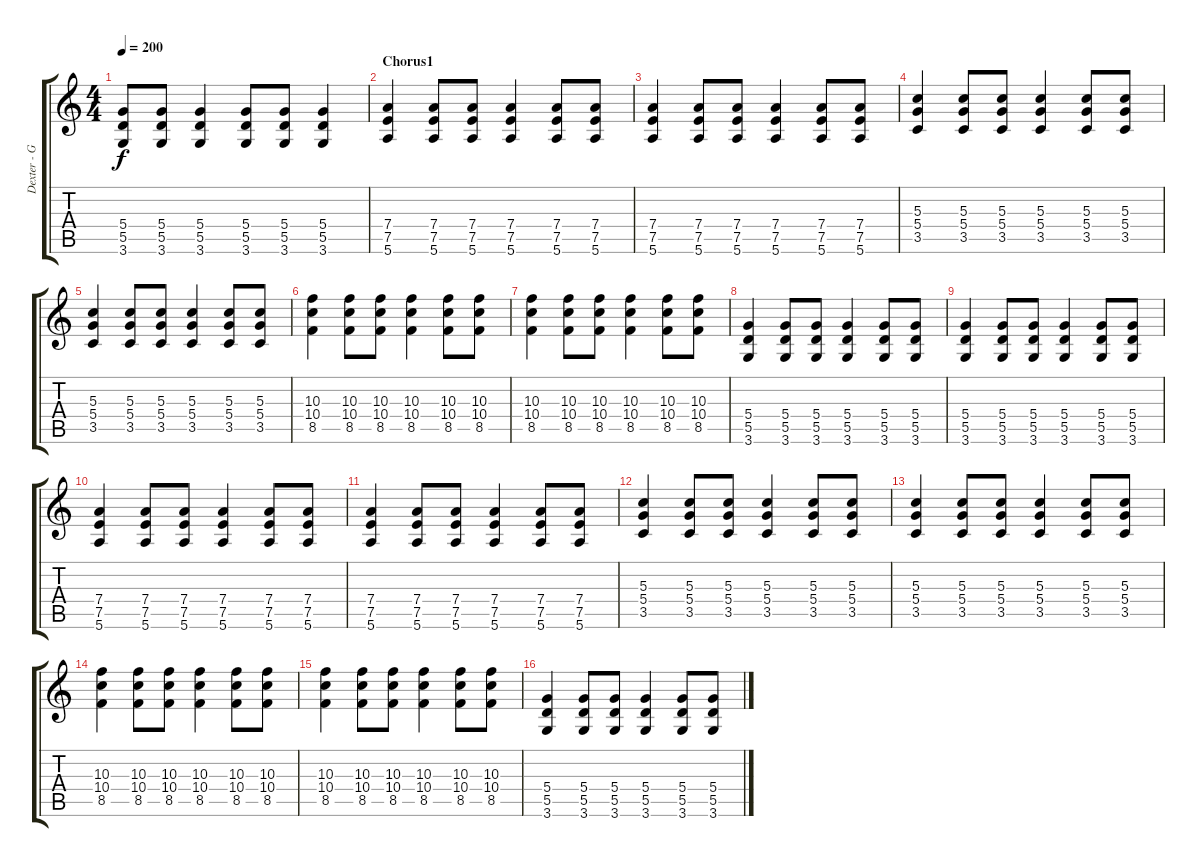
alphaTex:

\track ("Dexter - Guitar " "Dexter - G") {instrument distortionguitar}
\staff {score tabs}
\tuning (E4 B3 G3 D3 A2 E2) {hide}
\ts (4 4)
\tempo 200
\clef g2
\ks c
(5.4 5.5 3.6).8{dy f} (5.4 5.5 3.6).8 (5.4 5.5 3.6).4 (5.4 5.5 3.6).8 (5.4 5.5 3.6).8 (5.4 5.5 3.6).4 |
\section ("" "Chorus1")
(7.4 7.5 5.6).4 (7.4 7.5 5.6).8 (7.4 7.5 5.6).8 (7.4 7.5 5.6).4 (7.4 7.5 5.6).8 (7.4 7.5 5.6).8 |
(7.4 7.5 5.6).4 (7.4 7.5 5.6).8 (7.4 7.5 5.6).8 (7.4 7.5 5.6).4 (7.4 7.5 5.6).8 (7.4 7.5 5.6).8 |
(5.3 5.4 3.5).4 (5.3 5.4 3.5).8 (5.3 5.4 3.5).8 (5.3 5.4 3.5).4 (5.3 5.4 3.5).8 (5.3 5.4 3.5).8 |
(5.3 5.4 3.5).4 (5.3 5.4 3.5).8 (5.3 5.4 3.5).8 (5.3 5.4 3.5).4 (5.3 5.4 3.5).8 (5.3 5.4 3.5).8 |
(10.3 10.4 8.5).4 (10.3 10.4 8.5).8 (10.3 10.4 8.5).8 (10.3 10.4 8.5).4 (10.3 10.4 8.5).8 (10.3 10.4 8.5).8 |
(10.3 10.4 8.5).4 (10.3 10.4 8.5).8 (10.3 10.4 8.5).8 (10.3 10.4 8.5).4 (10.3 10.4 8.5).8 (10.3 10.4 8.5).8 |
(5.4 5.5 3.6).4 (5.4 5.5 3.6).8 (5.4 5.5 3.6).8 (5.4 5.5 3.6).4 (5.4 5.5 3.6).8 (5.4 5.5 3.6).8 |
(5.4 5.5 3.6).4 (5.4 5.5 3.6).8 (5.4 5.5 3.6).8 (5.4 5.5 3.6).4 (5.4 5.5 3.6).8 (5.4 5.5 3.6).8 |
(7.4 7.5 5.6).4 (7.4 7.5 5.6).8 (7.4 7.5 5.6).8 (7.4 7.5 5.6).4 (7.4 7.5 5.6).8 (7.4 7.5 5.6).8 |
(7.4 7.5 5.6).4 (7.4 7.5 5.6).8 (7.4 7.5 5.6).8 (7.4 7.5 5.6).4 (7.4 7.5 5.6).8 (7.4 7.5 5.6).8 |
(5.3 5.4 3.5).4 (5.3 5.4 3.5).8 (5.3 5.4 3.5).8 (5.3 5.4 3.5).4 (5.3 5.4 3.5).8 (5.3 5.4 3.5).8 |
(5.3 5.4 3.5).4 (5.3 5.4 3.5).8 (5.3 5.4 3.5).8 (5.3 5.4 3.5).4 (5.3 5.4 3.5).8 (5.3 5.4 3.5).8 |
(10.3 10.4 8.5).4 (10.3 10.4 8.5).8 (10.3 10.4 8.5).8 (10.3 10.4 8.5).4 (10.3 10.4 8.5).8 (10.3 10.4 8.5).8 |
(10.3 10.4 8.5).4 (10.3 10.4 8.5).8 (10.3 10.4 8.5).8 (10.3 10.4 8.5).4 (10.3 10.4 8.5).8 (10.3 10.4 8.5).8 |
(5.4 5.5 3.6).4 (5.4 5.5 3.6).8 (5.4 5.5 3.6).8 (5.4 5.5 3.6).4 (5.4 5.5 3.6).8 (5.4 5.5 3.6).8
